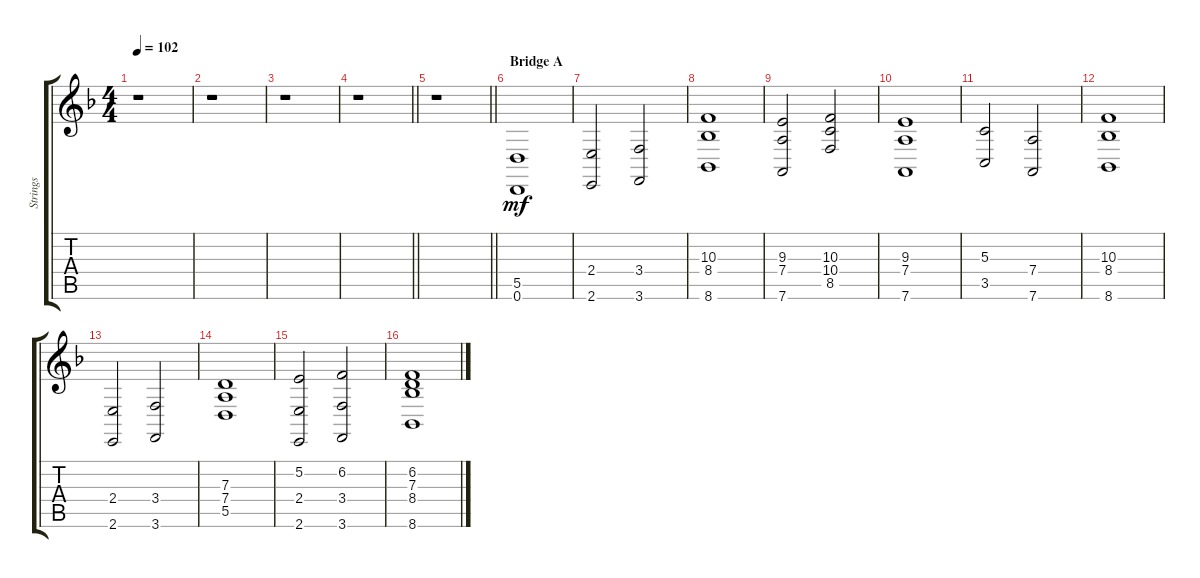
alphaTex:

\track ("Strings" "Strings") {instrument stringensemble1}
\staff {score tabs}
\tuning (E4 B3 G3 D3 A2 D2) {hide}
\ts (4 4)
\tempo 102
\clef g2
\ks dminor
r.1{dy mf} |
r.1 |
r.1 |
\barLineRight lightlight
r.1 |
\barLineRight lightlight
r.1 |
\section ("" "Bridge A")
(5.5 0.6).1 |
(2.4 2.6).2 (3.4 3.6).2 |
(10.3 8.4 8.6).1 |
(9.3 7.4 7.6).2 (10.3 10.4 8.5).2 |
(9.3 7.4 7.6).1 |
(5.3 3.5).2 (7.4 7.6).2 |
(10.3 8.4 8.6).1 |
(2.4 2.6).2 (3.4 3.6).2 |
(7.3 7.4 5.5).1 |
(5.2 2.4 2.6).2 (6.2 3.4 3.6).2 |
(6.2 7.3 8.4 8.6).1
